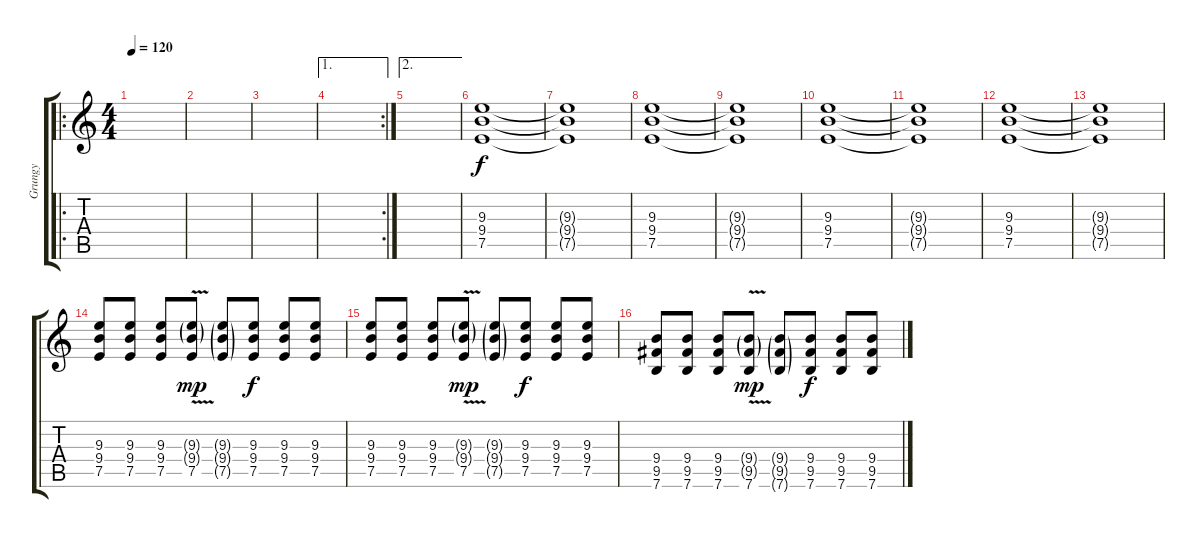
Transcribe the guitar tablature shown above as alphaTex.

\track ("Grungy" "Grungy") {instrument overdrivenguitar}
\staff {score tabs}
\tuning (E4 B3 G3 D3 A2 E2) {hide}
\ro
\ts (4 4)
\tempo 120
\clef g2
\ks c
|
|
|
\ae 1
\rc 2
|
\ae 2
|
(9.3 9.4 7.5).1 |
(9.3{t} 9.4{t} 7.5{t}).1 |
(9.3 9.4 7.5).1 |
(9.3{t} 9.4{t} 7.5{t}).1 |
(9.3 9.4 7.5).1 |
(9.3{t} 9.4{t} 7.5{t}).1 |
(9.3 9.4 7.5).1 |
(9.3{t} 9.4{t} 7.5{t}).1 |
(9.3 9.4 7.5).8 (9.3 9.4 7.5).8 (9.3 9.4 7.5).8 (9.3{g} 9.4{g} 7.5{v}).8{dy mp} (9.3{g} 9.4{g} 7.5{g}).8 (9.3 9.4 7.5).8{dy f} (9.3 9.4 7.5).8 (9.3 9.4 7.5).8 |
(9.3 9.4 7.5).8 (9.3 9.4 7.5).8 (9.3 9.4 7.5).8 (9.3{g} 9.4{g} 7.5{v}).8{dy mp} (9.3{g} 9.4{g} 7.5{g}).8 (9.3 9.4 7.5).8{dy f} (9.3 9.4 7.5).8 (9.3 9.4 7.5).8 |
(9.4 9.5 7.6).8 (9.4 9.5 7.6).8 (9.4 9.5 7.6).8 (9.4{g} 9.5{g} 7.6{v}).8{dy mp} (9.4{g} 9.5{g} 7.6{g}).8 (9.4 9.5 7.6).8{dy f} (9.4 9.5 7.6).8 (9.4 9.5 7.6).8
